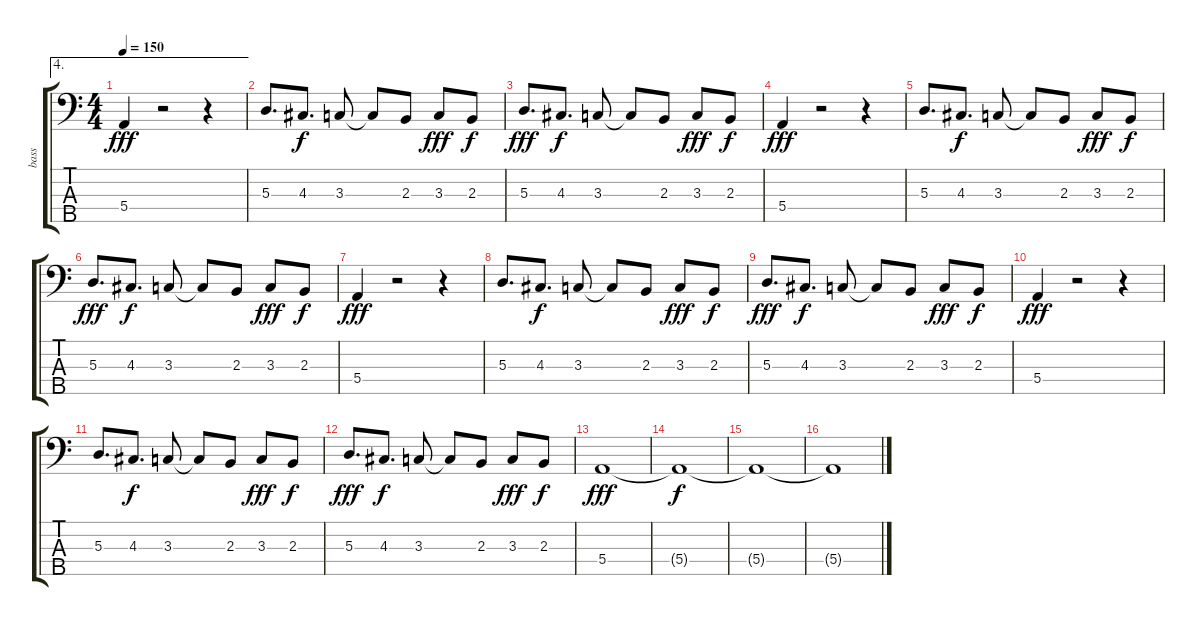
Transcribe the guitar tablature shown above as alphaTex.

\track ("bass" "bass") {instrument electricbassfinger}
\staff {score tabs}
\tuning (G2 D2 A1 E1 B0) {hide}
\ae 4
\ts (4 4)
\tempo 150
\clef f4
\ks c
5.4.4{dy fff} r.2 r.4 |
5.3.8{d} 4.3.8{d dy f} 3.3.8 3.3{t}.8 2.3.8 3.3.8{dy fff} 2.3.8{dy f} |
5.3.8{d dy fff} 4.3.8{d dy f} 3.3.8 3.3{t}.8 2.3.8 3.3.8{dy fff} 2.3.8{dy f} |
5.4.4{dy fff} r.2 r.4 |
5.3.8{d} 4.3.8{d dy f} 3.3.8 3.3{t}.8 2.3.8 3.3.8{dy fff} 2.3.8{dy f} |
5.3.8{d dy fff} 4.3.8{d dy f} 3.3.8 3.3{t}.8 2.3.8 3.3.8{dy fff} 2.3.8{dy f} |
5.4.4{dy fff} r.2 r.4 |
5.3.8{d} 4.3.8{d dy f} 3.3.8 3.3{t}.8 2.3.8 3.3.8{dy fff} 2.3.8{dy f} |
5.3.8{d dy fff} 4.3.8{d dy f} 3.3.8 3.3{t}.8 2.3.8 3.3.8{dy fff} 2.3.8{dy f} |
5.4.4{dy fff} r.2 r.4 |
5.3.8{d} 4.3.8{d dy f} 3.3.8 3.3{t}.8 2.3.8 3.3.8{dy fff} 2.3.8{dy f} |
5.3.8{d dy fff} 4.3.8{d dy f} 3.3.8 3.3{t}.8 2.3.8 3.3.8{dy fff} 2.3.8{dy f} |
5.4.1{dy fff} |
5.4{t}.1{dy f} |
5.4{t}.1 |
5.4{t}.1
